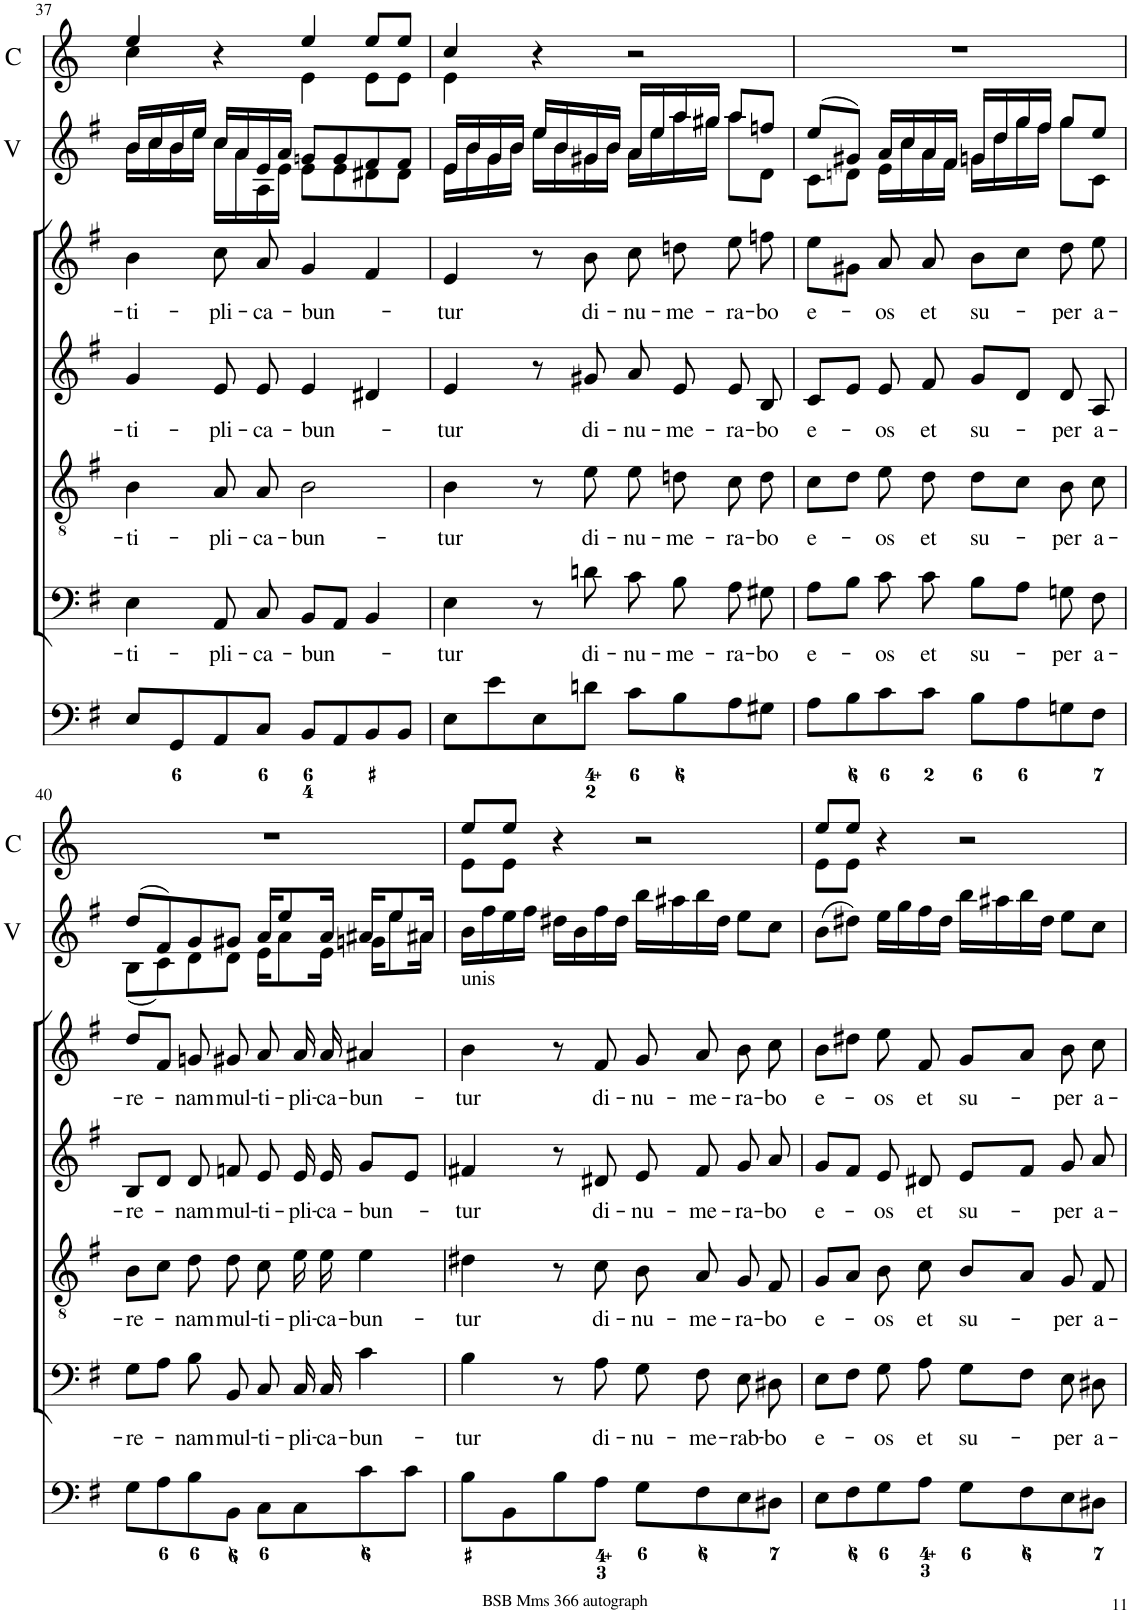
**kern	**kern	**text	**kern	**text	**kern	**text	**kern	**text	**kern	**kern	**kern	**kern
*part9	*part8	*part8	*part7	*part7	*part6	*part6	*part5	*part5	*part4	*part3	*part2	*part1
*staff9	*staff8	*staff8	*staff7	*staff7	*staff6	*staff6	*staff5	*staff5	*staff4	*staff3	*staff2	*staff1
*I"Organ	*I"Voice	*	*I"Tenor	*	*I"Alto	*	*I"Voice	*	*I"Violin	*I"Violin	*I"2 Violini	*I"Corni in G
*	*	*	*	*	*	*	*	*	*I'Vln.	*I'Vln.	*I'V	*I'C
!!LO:PB:g=z
*clefF4	*clefF4	*	*clefGv2	*	*clefG2	*	*clefG2	*	*clefG2	*clefG2	*clefG2	*clefG2
*	*	*	*	*	*	*	*	*	*	*	*	*Trd3c5
*k[f#]	*k[f#]	*	*k[f#]	*	*k[f#]	*	*k[f#]	*	*k[f#]	*k[f#]	*k[f#]	*k[]
*M4/4	*M4/4	*	*M4/4	*	*M4/4	*	*M4/4	*	*M4/4	*M4/4	*M4/4	*M4/4
*met(c)	*met(c)	*	*met(c)	*	*met(c)	*	*met(c)	*	*met(c)	*met(c)	*met(c)	*met(c)
=37	=37	=37	=37	=37	=37	=37	=37	=37	=37	=37	=37	=37
!	!	!LO:LY:b	!	!LO:LY:b	!	!LO:LY:b	!	!LO:LY:b	!	!	!	!
*	*	*	*	*	*	*	*	*	*	*	*^	*^
8E/L	4E\	-ti-	4B\	-ti-	4g/	-ti-	4b\	-ti-	16b\LL	16b\LL	16b/LL	16b\LL	4ee/	4cc\
.	.	.	.	.	.	.	.	.	16cc\J	16cc\J	16cc/	16cc\	.	.
8GG/	.	.	.	.	.	.	.	.	16b\L	16b\L	16b/	16b\	.	.
.	.	.	.	.	.	.	.	.	16ee\JJ	16ee\JJ	16ee/JJ	16ee\JJ	.	.
!	!	!LO:LY:b	!	!LO:LY:b	!	!LO:LY:b	!	!LO:LY:b	!	!	!	!	!	!
8AA/	8AA/	-pli-	8A/	-pli-	8e/	-pli-	8cc\	-pli-	16cc/LL	16cc\LL	16cc/LL	16cc\LL	4r	4ryy
.	.	.	.	.	.	.	.	.	16a/J	16a\J	16a/	16a\	.	.
!	!	!LO:LY:b	!	!LO:LY:b	!	!LO:LY:b	!	!LO:LY:b	!	!	!	!	!	!
8C/J	8C/	-ca-	8A/	-ca-	8e/	-ca-	8a/	-ca-	16A/L	16e\L	16e/	16A\	.	.
.	.	.	.	.	.	.	.	.	16e/JJ	16a\JJ	16a/JJ	16e\JJ	.	.
!	!	!LO:LY:b	!	!LO:LY:b	!	!LO:LY:b	!	!LO:LY:b	!	!	!	!	!	!
8BB/L	8BB/L	-bun-	2B\	-bun-	4e/	-bun-	4g/	-bun-	8e/L	8gn/L	8gn/L	8e\L	4ee/	4e\
8AA/	8AA/J	.	.	.	.	.	.	.	8e/J	8g/J	8g/	8e\	.	.
8BB/	4BB/	.	.	.	4d#X/	.	4f#/	.	8d#X/L	8f#/L	8f#/	8d#X\	8ee/L	8e\L
8BB/J	.	.	.	.	.	.	.	.	8d#/J	8f#/J	8f#/J	8d#\J	8ee/J	8e\J
=38	=38	=38	=38	=38	=38	=38	=38	=38	=38	=38	=38	=38	=38	=38
!	!	!LO:LY:b	!	!LO:LY:b	!	!LO:LY:b	!	!LO:LY:b	!	!	!	!	!	!
8E\L	4E\	-tur	4B\	-tur	4e/	-tur	4e/	-tur	16e/LL	16e/LL	16e/LL	16e\LL	4cc/	4e\
.	.	.	.	.	.	.	.	.	16b/J	16b/J	16b/	16b\	.	.
8e\	.	.	.	.	.	.	.	.	16g/L	16g/L	16g/	16g\	.	.
.	.	.	.	.	.	.	.	.	16b/JJ	16b/JJ	16b/JJ	16b\JJ	.	.
8E\	8r	.	8r	.	8r	.	8r	.	16ee\LL	16ee\LL	16ee/LL	16ee\LL	4r	2.ryy
.	.	.	.	.	.	.	.	.	16b\J	16b\J	16b/	16b\	.	.
!	!	!LO:LY:b	!	!LO:LY:b	!	!LO:LY:b	!	!LO:LY:b	!	!	!	!	!	!
8dn\J	8dn\	di-	8e\	di-	8g#X/	di-	8b\	di-	16g#X\L	16g#X\L	16g#X/	16g#\	.	.
.	.	.	.	.	.	.	.	.	16b\JJ	16b\JJ	16b/JJ	16b\JJ	.	.
!	!	!LO:LY:b	!	!LO:LY:b	!	!LO:LY:b	!	!LO:LY:b	!	!	!	!	!	!
8c\L	8c\	-nu-	8e\	-nu-	8a/	-nu-	8cc\	-nu-	16a\LL	16a\LL	16a/LL	16a\LL	2r	.
.	.	.	.	.	.	.	.	.	16ee\J	16ee\J	16ee/	16ee\	.	.
!	!	!LO:LY:b	!	!LO:LY:b	!	!LO:LY:b	!	!LO:LY:b	!	!	!	!	!	!
8B\	8B\	-me-	8dn\	-me-	8e/	-me-	8ddn\	-me-	16aa\L	16aa\L	16aa/	16aa\	.	.
.	.	.	.	.	.	.	.	.	16gg#X\JJ	16gg#X\JJ	16gg#X/JJ	16gg#\JJ	.	.
!	!	!LO:LY:b	!	!LO:LY:b	!	!LO:LY:b	!	!LO:LY:b	!	!	!	!	!	!
8A\	8A\	-ra-	8c\	-ra-	8e/	-ra-	8ee\	-ra-	8aa\L	8aa\L	8aa/L	8aa\L	.	.
!	!	!LO:LY:b	!	!LO:LY:b	!	!LO:LY:b	!	!LO:LY:b	!	!	!	!	!	!
8G#X\J	8G#X\	-bo	8d\	-bo	8B/	-bo	8ffn\	-bo	8d\J	8ffn\J	8ffn/J	8d\J	.	.
*	*	*	*	*	*	*	*	*	*	*	*	*	*v	*v
=39	=39	=39	=39	=39	=39	=39	=39	=39	=39	=39	=39	=39	=39
!	!	!LO:LY:b	!	!LO:LY:b	!	!LO:LY:b	!	!LO:LY:b	!	!	!	!	!
8A\L	8A\L	e-	8c\L	e-	8c/L	e-	8ee\L	e-	8c/L	(8ee\L	(8ee/L	8c\L	1r
8B\	8B\J	.	8d\J	.	8e/J	.	8g#X\J	.	8dn/J	8g#X\J)	8g#X/J)	8dn\J	.
!	!	!LO:LY:b	!	!LO:LY:b	!	!LO:LY:b	!	!LO:LY:b	!	!	!	!	!
8c\	8c\	-os	8e\	-os	8e/	-os	8a/	-os	16e/LL	16a/LL	16a/LL	16e\LL	.
.	.	.	.	.	.	.	.	.	16cc/J	16cc/J	16cc/	16cc\	.
!	!	!LO:LY:b	!	!LO:LY:b	!	!LO:LY:b	!	!LO:LY:b	!	!	!	!	!
8c\J	8c\	et	8d\	et	8f#/	et	8a/	et	16a/L	16a/L	16a/	16a\	.
.	.	.	.	.	.	.	.	.	16f#/JJ	16f#/JJ	16f#/JJ	16f#\JJ	.
!	!	!LO:LY:b	!	!LO:LY:b	!	!LO:LY:b	!	!LO:LY:b	!	!	!	!	!
8B\L	8B\L	su-	8d\L	su-	8g/L	su-	8b\L	su-	16g\LL	16gn\LL	16gn/LL	16g\LL	.
.	.	.	.	.	.	.	.	.	16dd\J	16dd\J	16dd/	16dd\	.
8A\	8A\J	.	8c\J	.	8d/J	.	8cc\J	.	16gg\L	16gg\L	16gg/	16gg\	.
.	.	.	.	.	.	.	.	.	16ff#\JJ	16ff#\JJ	16ff#/JJ	16ff#\JJ	.
!	!	!LO:LY:b	!	!LO:LY:b	!	!LO:LY:b	!	!LO:LY:b	!	!	!	!	!
8Gn\	8Gn\	-per	8B\	-per	8d/	-per	8dd\	-per	8gg/L	8gg\L	8gg/L	8gg\L	.
!	!	!LO:LY:b	!	!LO:LY:b	!	!LO:LY:b	!	!LO:LY:b	!	!	!	!	!
8F#\J	8F#\	a-	8c\	a-	8A/	a-	8ee\	a-	8c/J	8ee\J	8ee/J	8c\J	.
!!LO:LB:g=z
=40	=40	=40	=40	=40	=40	=40	=40	=40	=40	=40	=40	=40	=40
!	!	!LO:LY:b	!	!LO:LY:b	!	!LO:LY:b	!	!LO:LY:b	!	!	!	!	!
8G\L	8G\L	-re-	8B\L	-re-	8B/L	-re-	8dd/L	-re-	(8B/L	(8dd/L	(8dd/L	(8B\L	1r
8A\	8A\J	.	8c\J	.	8d/J	.	8f#/J	.	8c/J)	8f#/J)	8f#/)	8c\)	.
!	!	!LO:LY:b	!	!LO:LY:b	!	!LO:LY:b	!	!LO:LY:b	!	!	!	!	!
8B\	8B\	-nam	8d\	-nam	8d/	-nam	8gn/	-nam	8d/L	8g/L	8g/	8d\	.
!	!	!LO:LY:b	!	!LO:LY:b	!	!LO:LY:b	!	!LO:LY:b	!	!	!	!	!
8BB\J	8BB/	mul-	8d\	mul-	8fn/	mul-	8g#X/	mul-	8d/J	8g#X/J	8g#X/J	8d\J	.
!	!	!LO:LY:b	!	!LO:LY:b	!	!LO:LY:b	!	!LO:LY:b	!	!	!	!	!
8C\L	8C/	-ti-	8c\	-ti-	8e/	-ti-	8a/	-ti-	16e/KL	16a/KL	16a/KL	16e\KL	.
.	.	.	.	.	.	.	.	.	8a/	8ee/	8ee/	8a\	.
!	!	!LO:LY:b	!	!LO:LY:b	!	!LO:LY:b	!	!LO:LY:b	!	!	!	!	!
8C\	16C/	-pli-	16e\	-pli-	16e/	-pli-	16a/	-pli-	.	.	.	.	.
!	!	!LO:LY:b	!	!LO:LY:b	!	!LO:LY:b	!	!LO:LY:b	!	!	!	!	!
.	16C/	-ca-	16e\	-ca-	16e/	-ca-	16a/	-ca-	16e/Jk	16a/Jk	16a/Jk	16e\Jk	.
!	!	!LO:LY:b	!	!LO:LY:b	!	!LO:LY:b	!	!LO:LY:b	!	!	!	!	!
8c\	4c\	-bun-	4e\	-bun-	8g/L	-bun-	4a#X/	-bun-	16g/KL	16a#X/KL	16a#X/KL	16gn\KL	.
.	.	.	.	.	.	.	.	.	8ee/	8ee/	8ee/	8ee\	.
8c\J	.	.	.	.	8e/J	.	.	.	.	.	.	.	.
.	.	.	.	.	.	.	.	.	16a#X/Jk	16a#/Jk	16a#/Jk	16a#X\Jk	.
=41	=41	=41	=41	=41	=41	=41	=41	=41	=41	=41	=41	=41	=41
!	!	!	!	!	!	!	!	!	!	!	!LO:TX:b:t=unis	!	!
!	!	!	!	!	!	!	!	!	!	!LO:TX:b:t=unis	!	!	!
!	!	!	!	!	!	!	!	!	!LO:TX:b:t=unis	!	!	!	!
!	!	!LO:LY:b	!	!LO:LY:b	!	!LO:LY:b	!	!LO:LY:b	!	!	!	!	!
*	*	*	*	*	*	*	*	*	*	*	*v	*v	*^
8B\L	4B\	-tur	4d#X\	-tur	4f#X/	-tur	4b\	-tur	16b\LL	16b\LL	16b\LL	8ee/L	8e\L
.	.	.	.	.	.	.	.	.	16ff#\J	16ff#\J	16ff#\	.	.
8BB\	.	.	.	.	.	.	.	.	16ee\L	16ee\L	16ee\	8ee/J	8e\J
.	.	.	.	.	.	.	.	.	16ff#\JJ	16ff#\JJ	16ff#\JJ	.	.
8B\	8r	.	8r	.	8r	.	8r	.	16dd#X\LL	16dd#X\LL	16dd#X\LL	4r	2.ryy
.	.	.	.	.	.	.	.	.	16b\J	16b\J	16b\	.	.
!	!	!LO:LY:b	!	!LO:LY:b	!	!LO:LY:b	!	!LO:LY:b	!	!	!	!	!
8A\J	8A\	di-	8c\	di-	8d#X/	di-	8f#/	di-	16ff#\L	16ff#\L	16ff#\	.	.
.	.	.	.	.	.	.	.	.	16dd#\JJ	16dd#\JJ	16dd#\JJ	.	.
!	!	!LO:LY:b	!	!LO:LY:b	!	!LO:LY:b	!	!LO:LY:b	!	!	!	!	!
8G\L	8G\	-nu-	8B\	-nu-	8e/	-nu-	8g/	-nu-	16bb\LL	16bb\LL	16bb\LL	2r	.
.	.	.	.	.	.	.	.	.	16aa#X\J	16aa#X\J	16aa#X\	.	.
!	!	!LO:LY:b	!	!LO:LY:b	!	!LO:LY:b	!	!LO:LY:b	!	!	!	!	!
8F#\	8F#\	-me-	8A/	-me-	8f#/	-me-	8a/	-me-	16bb\L	16bb\L	16bb\	.	.
.	.	.	.	.	.	.	.	.	16dd#\JJ	16dd#\JJ	16dd#\JJ	.	.
!	!	!LO:LY:b	!	!LO:LY:b	!	!LO:LY:b	!	!LO:LY:b	!	!	!	!	!
8E\	8E\	-rab-	8G/	-ra-	8g/	-ra-	8b\	-ra-	8ee\L	8ee\L	8ee\L	.	.
!	!	!LO:LY:b	!	!LO:LY:b	!	!LO:LY:b	!	!LO:LY:b	!	!	!	!	!
8D#X\J	8D#X\	-bo	8F#/	-bo	8a/	-bo	8cc\	-bo	8cc\J	8cc\J	8cc\J	.	.
=42	=42	=42	=42	=42	=42	=42	=42	=42	=42	=42	=42	=42	=42
!	!	!LO:LY:b	!	!LO:LY:b	!	!LO:LY:b	!	!LO:LY:b	!	!	!	!	!
8E\L	8E\L	e-	8G/L	e-	8g/L	e-	8b\L	e-	(8b\L	(8b\L	(8b\L	8ee/L	8e\L
8F#\	8F#\J	.	8A/J	.	8f#/J	.	8dd#X\J	.	8dd#X\J)	8dd#X\J)	8dd#X\J)	8ee/J	8e\J
!	!	!LO:LY:b	!	!LO:LY:b	!	!LO:LY:b	!	!LO:LY:b	!	!	!	!	!
8G\	8G\	-os	8B\	-os	8e/	-os	8ee\	-os	16ee\LL	16ee\LL	16ee\LL	4r	2.ryy
.	.	.	.	.	.	.	.	.	16gg\J	16gg\J	16gg\	.	.
!	!	!LO:LY:b	!	!LO:LY:b	!	!LO:LY:b	!	!LO:LY:b	!	!	!	!	!
8A\J	8A\	et	8c\	et	8d#X/	et	8f#/	et	16ff#\L	16ff#\L	16ff#\	.	.
.	.	.	.	.	.	.	.	.	16dd#\JJ	16dd#\JJ	16dd#\JJ	.	.
!	!	!LO:LY:b	!	!LO:LY:b	!	!LO:LY:b	!	!LO:LY:b	!	!	!	!	!
8G\L	8G\L	su-	8B/L	su-	8e/L	su-	8g/L	su-	16bb\LL	16bb\LL	16bb\LL	2r	.
.	.	.	.	.	.	.	.	.	16aa#X\J	16aa#X\J	16aa#X\	.	.
8F#\	8F#\J	.	8A/J	.	8f#/J	.	8a/J	.	16bb\L	16bb\L	16bb\	.	.
.	.	.	.	.	.	.	.	.	16dd#\JJ	16dd#\JJ	16dd#\JJ	.	.
!	!	!LO:LY:b	!	!LO:LY:b	!	!LO:LY:b	!	!LO:LY:b	!	!	!	!	!
8E\	8E\	-per	8G/	-per	8g/	-per	8b\	-per	8ee\L	8ee\L	8ee\L	.	.
!	!	!LO:LY:b	!	!LO:LY:b	!	!LO:LY:b	!	!LO:LY:b	!	!	!	!	!
8D#X\J	8D#X\	a-	8F#/	a-	8a/	a-	8cc\	a-	8cc\J	8cc\J	8cc\J	.	.
*	*	*	*	*	*	*	*	*	*	*	*	*v	*v
=	=	=	=	=	=	=	=	=	=	=	=	=
*-	*-	*-	*-	*-	*-	*-	*-	*-	*-	*-	*-	*-
